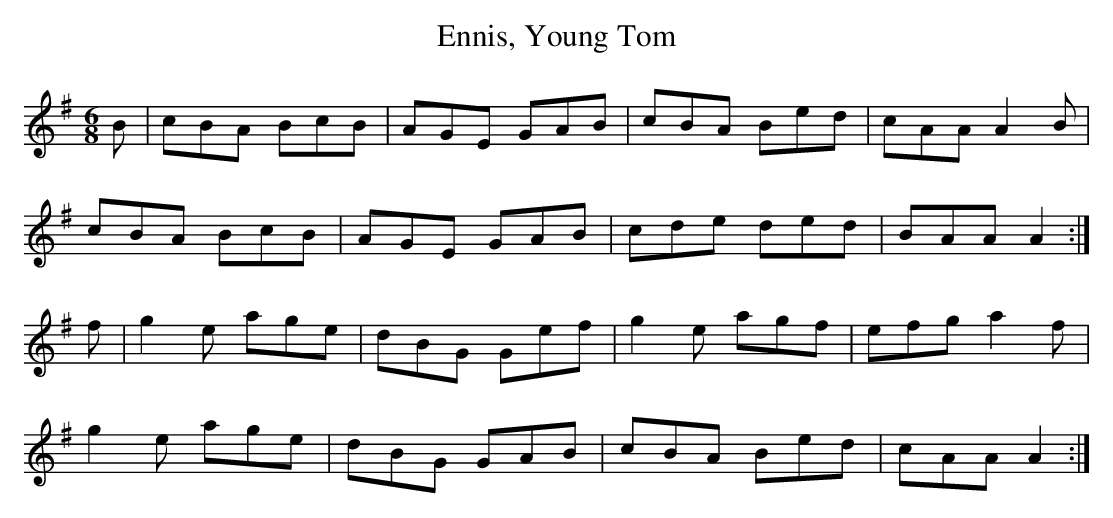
X:1
T:Ennis, Young Tom
M:6/8
L:1/8
K:A Dorian
B|cBA BcB|AGE GAB|cBA Bed|cAA A2B|!
cBA BcB|AGE GAB|cde ded|BAA A2:|!
f|g2e age|dBG Gef|g2e agf|efg a2f|!
g2e age|dBG GAB|cBA Bed|cAA A2:|!
